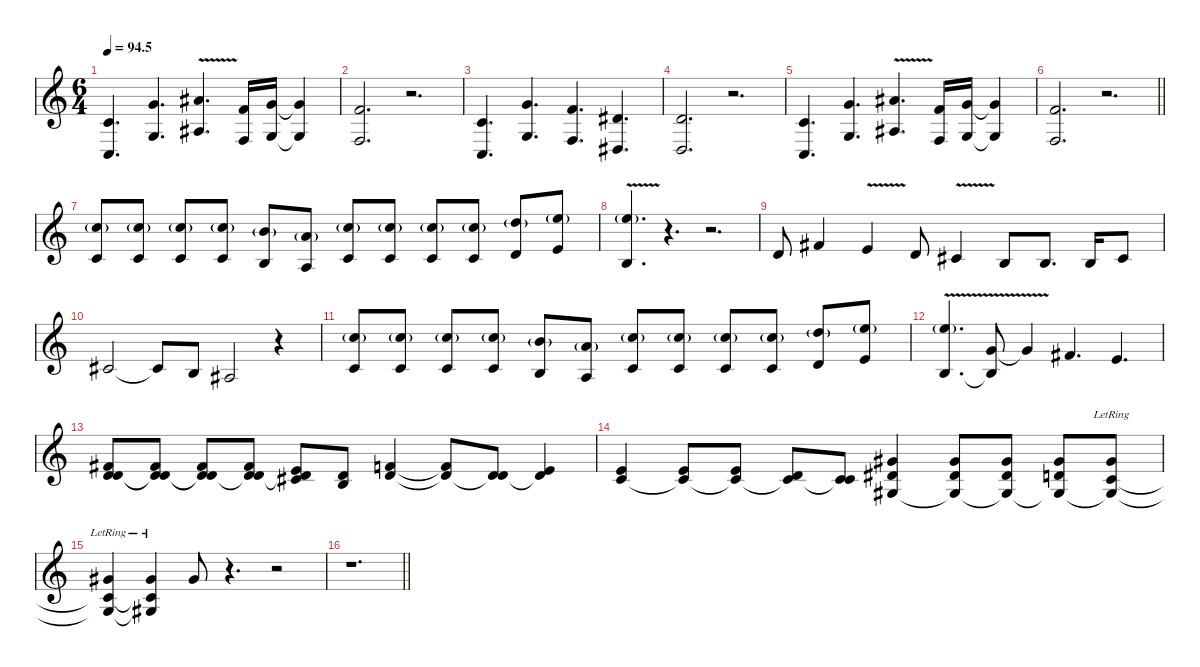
\defaultSystemsLayout 4
\hideDynamics
\bracketExtendMode nobrackets
\singleTrackTrackNamePolicy hidden
\multiTrackTrackNamePolicy hidden
\firstSystemTrackNameMode fullname
\firstSystemTrackNameOrientation horizontal
\otherSystemsTrackNameOrientation horizontal
\track ("Vocals" "vln.") {defaultSystemsLayout 4 instrument violin}
\staff {score}
\tuning (E4 B3 G3 D3 A2 E2)
\ts (6 4)
\tempo
94.5
\accidentals auto
\clef g2
\ottava regular
\simile none
\ks c
(5.3 3.5).4{d dy f beam Up} (8.2 5.4).4{d beam Up} (11.2{v acc #} 8.4{v acc #}).4{d beam Up} (6.2 3.4).16{beam Up} (8.2 5.4).16{beam Up} (8.2{t} 5.4{t}).4{beam Up} |
(6.2 3.4).2{d beam Up} r.2{d beam Up} |
(5.3 3.5).4{d beam Up} (8.2 5.4).4{d dy ff beam Up} (6.2 3.4).4{d dy f beam Up} (8.3{acc #} 6.5{acc #}).4{d beam Up} |
(7.3 5.5).2{d beam Up} r.2{d beam Up} |
(5.3 3.5).4{d beam Up} (8.2 5.4).4{d beam Up} (11.2{v acc #} 8.4{v acc #}).4{d beam Up} (6.2 3.4).16{beam Up} (8.2 5.4).16{beam Up} (8.2{t} 5.4{t}).4{beam Up} |
\barLineRight lightlight
(6.2 3.4).2{d beam Up} r.2{d beam Up} |
(13.2{g} 10.4).8{dy ff beam Up} (13.2{g} 10.4).8{beam Up} (13.2{g} 10.4).8{beam Up} (13.2{g} 10.4).8{beam Up} (12.2{g} 9.4).8{beam Up} (10.2{g} 7.4).8{beam Up} (13.2{g} 10.4).8{beam Up} (13.2{g} 10.4).8{beam Up} (13.2{g} 10.4).8{beam Up} (13.2{g} 10.4).8{beam Up} (15.2{g} 7.3).8{beam Up} (17.2{g} 9.3).8{beam Up} |
(17.2{v g} 9.4{v}).4{d beam Up} r.4{d beam Up} r.2{d beam Up} |
7.3.8{beam Up} 7.2{acc #}.4{beam Up} 5.2{v}.4{beam Up} 7.3.8{beam Up} 6.3{v acc #}.4{beam Up} 4.3.8{beam Up} 4.3.8{d beam Up} 4.3.16{beam Up} 6.3{acc #}.8{beam Up} |
6.3{acc #}.2{beam Up} 6.3{t acc #}.8{dy f beam Up} 4.3.8{dy ff beam Up} 3.3{acc #}.2{beam Up} r.4{beam Up} |
(13.2{g} 10.4).8{beam Up} (13.2{g} 10.4).8{beam Up} (13.2{g} 10.4).8{beam Up} (13.2{g} 10.4).8{beam Up} (12.2{g} 9.4).8{beam Up} (10.2{g} 7.4).8{beam Up} (13.2{g} 10.4).8{beam Up} (13.2{g} 10.4).8{beam Up} (13.2{g} 10.4).8{beam Up} (13.2{g} 10.4).8{beam Up} (15.2{g} 7.3).8{beam Up} (17.2{g} 9.3).8{beam Up} |
(17.2{v g} 9.4{v}).4{d beam Up} (8.2 9.4{v t}).8{dy fff beam Up} 8.2{v t}.4{beam Up} 7.2{acc #}.4{d dy ff beam Up} 9.3.4{d beam Up} |
(7.2{acc #} 7.3 12.4).8{dy f beam Up} (7.2{acc #} 7.3{t} 12.4{t}).8{beam Up} (7.2{acc #} 7.3{t} 12.4{t}).8{beam Up} (7.2{acc #} 7.3 12.4{t}).8{beam Up} (5.2 6.3{acc #} 12.4{t}).8{beam Up} (3.2 4.3).8{beam Up} (6.2 12.4).4{dy ff beam Up} (6.2{t} 12.4{t}).8{dy f beam Up} (3.2 12.4{t}).8{dy ff beam Up} (5.2 12.4{t}).4{beam Up} |
(5.2 10.4).4{beam Up} (5.2 10.4{t}).8{beam Up} (5.2 10.4{t}).8{beam Up} (3.2 10.4{t}).8{beam Up} (5.3 10.4{t}).8{beam Up} (4.1{acc #} 4.2{acc #} 6.4{acc #}).4{dy f beam Up} (4.1{acc #} 4.2{acc #} 6.4{t acc #}).8{beam Up} (4.1{acc #} 4.2{acc #} 6.4{t acc #}).8{beam Up} (4.1{acc #} 3.2 6.4{t acc #}).8{beam Up} (4.1{acc #} 5.3{lr} 6.4{t acc #}).8{beam Up} |
(4.1{acc #} 5.3{lr t} 6.4{t acc #}).4{dy mf beam Up} (4.1{acc #} 5.3{lr t} 6.4{t acc #}).4{dy mp beam Up} 4.1{acc #}.8{dy p beam Up} r.4{d beam Up} r.2{beam Up} |
\barLineRight lightlight
r.1{d beam Down}
